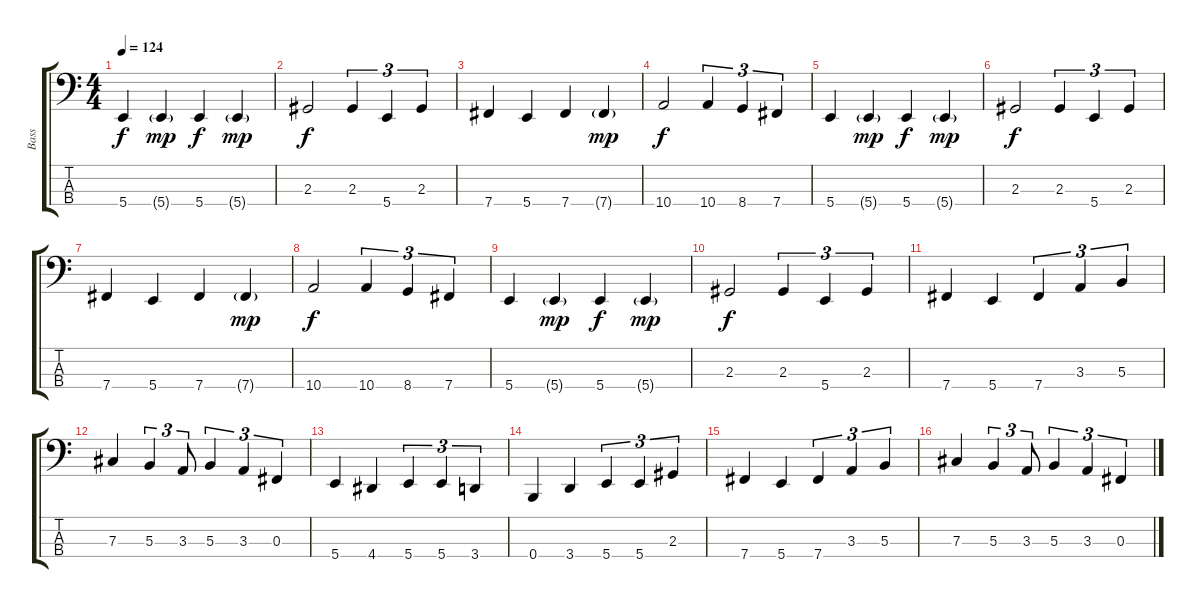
\track ("Bass" "Bass") {instrument electricbassfinger}
\staff {score tabs}
\tuning (E2 B1 Gb1 B0) {hide}
\ts (4 4)
\tempo 124
\clef f4
\ks c
5.4.4{dy f} 5.4{g}.4{dy mp} 5.4.4{dy f} 5.4{g}.4{dy mp} |
2.3.2{dy f} 2.3.4{tu (3 2)} 5.4.4{tu (3 2)} 2.3.4{tu (3 2)} |
7.4.4 5.4.4 7.4.4 7.4{g}.4{dy mp} |
10.4.2{dy f} 10.4.4{tu (3 2)} 8.4.4{tu (3 2)} 7.4.4{tu (3 2)} |
5.4.4 5.4{g}.4{dy mp} 5.4.4{dy f} 5.4{g}.4{dy mp} |
2.3.2{dy f} 2.3.4{tu (3 2)} 5.4.4{tu (3 2)} 2.3.4{tu (3 2)} |
7.4.4 5.4.4 7.4.4 7.4{g}.4{dy mp} |
10.4.2{dy f} 10.4.4{tu (3 2)} 8.4.4{tu (3 2)} 7.4.4{tu (3 2)} |
5.4.4 5.4{g}.4{dy mp} 5.4.4{dy f} 5.4{g}.4{dy mp} |
2.3.2{dy f} 2.3.4{tu (3 2)} 5.4.4{tu (3 2)} 2.3.4{tu (3 2)} |
7.4.4 5.4.4 7.4.4{tu (3 2)} 3.3.4{tu (3 2)} 5.3.4{tu (3 2)} |
7.3.4 5.3.4{tu (3 2)} 3.3.8{tu (3 2)} 5.3.4{tu (3 2)} 3.3.4{tu (3 2)} 0.3.4{tu (3 2)} |
5.4.4 4.4.4 5.4.4{tu (3 2)} 5.4.4{tu (3 2)} 3.4.4{tu (3 2)} |
0.4.4 3.4.4 5.4.4{tu (3 2)} 5.4.4{tu (3 2)} 2.3.4{tu (3 2)} |
7.4.4 5.4.4 7.4.4{tu (3 2)} 3.3.4{tu (3 2)} 5.3.4{tu (3 2)} |
7.3.4 5.3.4{tu (3 2)} 3.3.8{tu (3 2)} 5.3.4{tu (3 2)} 3.3.4{tu (3 2)} 0.3.4{tu (3 2)}
